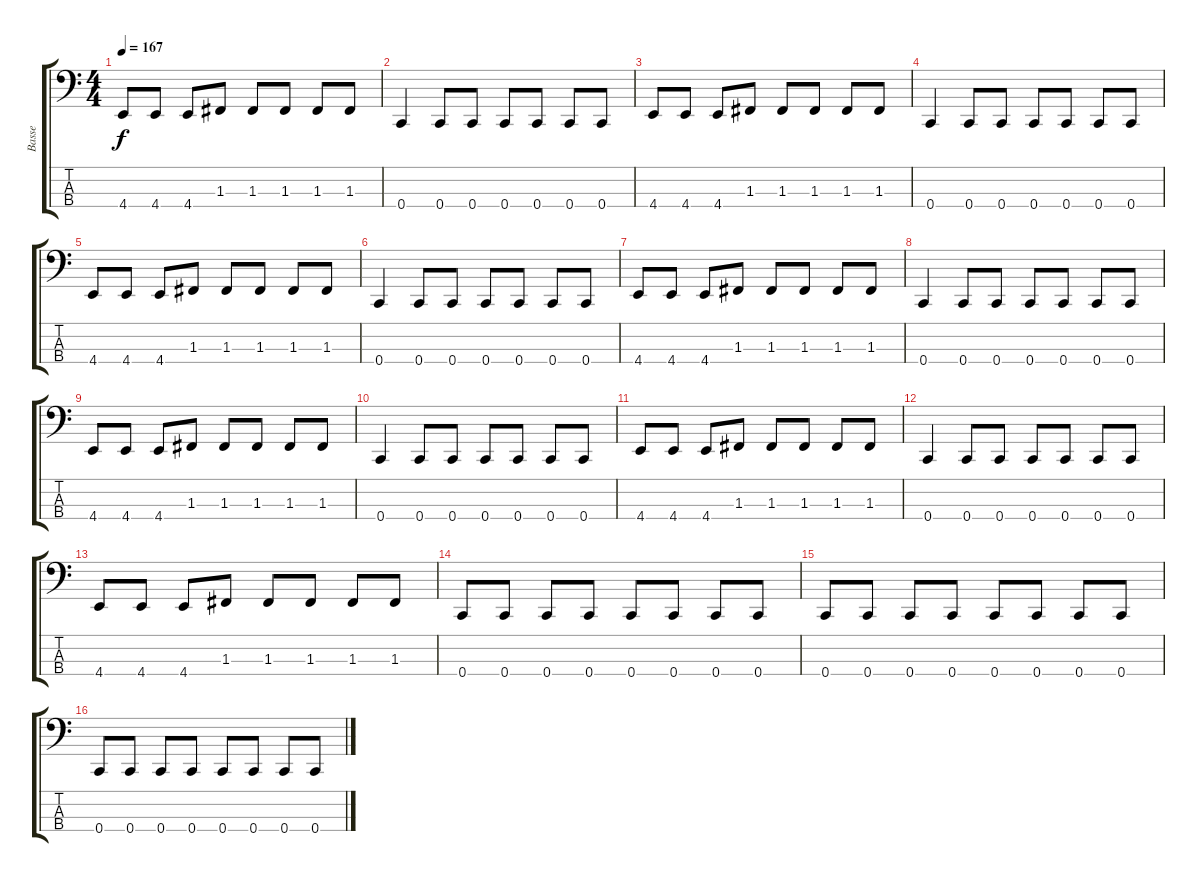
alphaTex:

\track ("Basse" "Basse") {instrument electricbassfinger}
\staff {score tabs}
\tuning (Eb2 Bb1 F1 C1) {hide}
\ts (4 4)
\tempo 167
\clef f4
\ks c
4.4.8{dy f} 4.4.8 4.4.8 1.3.8 1.3.8 1.3.8 1.3.8 1.3.8 |
0.4.4 0.4.8 0.4.8 0.4.8 0.4.8 0.4.8 0.4.8 |
4.4.8 4.4.8 4.4.8 1.3.8 1.3.8 1.3.8 1.3.8 1.3.8 |
0.4.4 0.4.8 0.4.8 0.4.8 0.4.8 0.4.8 0.4.8 |
4.4.8 4.4.8 4.4.8 1.3.8 1.3.8 1.3.8 1.3.8 1.3.8 |
0.4.4 0.4.8 0.4.8 0.4.8 0.4.8 0.4.8 0.4.8 |
4.4.8 4.4.8 4.4.8 1.3.8 1.3.8 1.3.8 1.3.8 1.3.8 |
0.4.4 0.4.8 0.4.8 0.4.8 0.4.8 0.4.8 0.4.8 |
4.4.8 4.4.8 4.4.8 1.3.8 1.3.8 1.3.8 1.3.8 1.3.8 |
0.4.4 0.4.8 0.4.8 0.4.8 0.4.8 0.4.8 0.4.8 |
4.4.8 4.4.8 4.4.8 1.3.8 1.3.8 1.3.8 1.3.8 1.3.8 |
0.4.4 0.4.8 0.4.8 0.4.8 0.4.8 0.4.8 0.4.8 |
4.4.8 4.4.8 4.4.8 1.3.8 1.3.8 1.3.8 1.3.8 1.3.8 |
0.4.8 0.4.8 0.4.8 0.4.8 0.4.8 0.4.8 0.4.8 0.4.8 |
0.4.8 0.4.8 0.4.8 0.4.8 0.4.8 0.4.8 0.4.8 0.4.8 |
0.4.8 0.4.8 0.4.8 0.4.8 0.4.8 0.4.8 0.4.8 0.4.8
